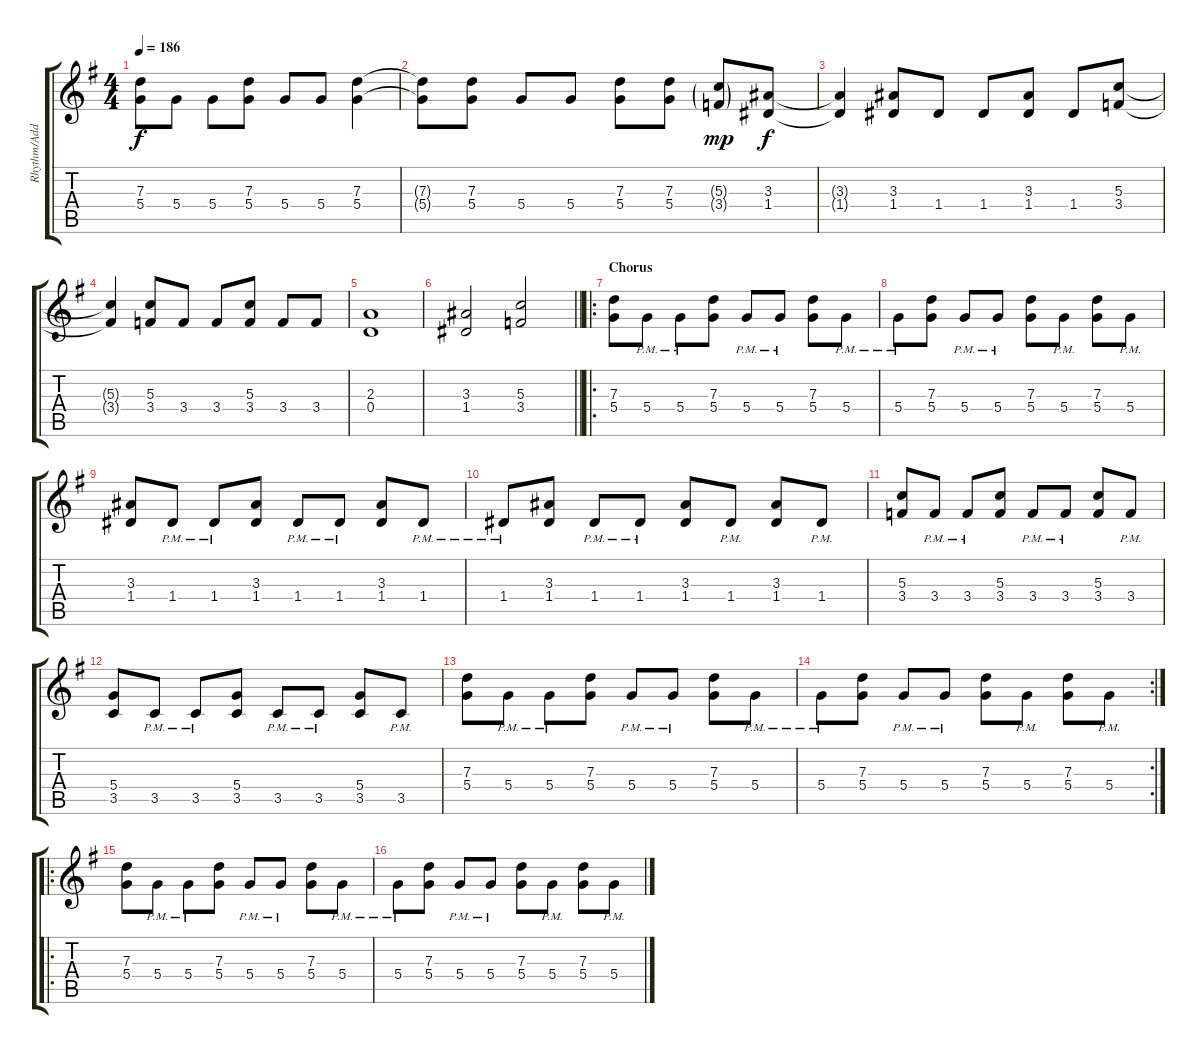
\track ("Rhythm/Add. lead" "Rhythm/Add") {instrument distortionguitar}
\staff {score tabs}
\tuning (E4 B3 G3 D3 A2 D2) {hide}
\ts (4 4)
\tempo 186
\clef g2
\ks g
(7.3 5.4).8{dy f} 5.4.8 5.4.8 (7.3 5.4).8 5.4.8 5.4.8 (7.3 5.4).4 |
(7.3{t} 5.4{t}).8 (7.3 5.4).8 5.4.8 5.4.8 (7.3 5.4).8 (7.3 5.4).8 (5.3{g} 3.4{g}).8{dy mp} (3.3 1.4).8{dy f} |
(3.3{t} 1.4{t}).4 (3.3 1.4).8 1.4.8 1.4.8 (3.3 1.4).8 1.4.8 (5.3 3.4).8 |
(5.3{t} 3.4{t}).4 (5.3 3.4).8 3.4.8 3.4.8 (5.3 3.4).8 3.4.8 3.4.8 |
(2.3 0.4).1 |
\barLineRight lightlight
(3.3 1.4).2 (5.3 3.4).2 |
\ro
\section ("" "Chorus")
(7.3 5.4).8 5.4{pm}.8 5.4{pm}.8 (7.3 5.4).8 5.4{pm}.8 5.4{pm}.8 (7.3 5.4).8 5.4{pm}.8 |
5.4{pm}.8 (7.3 5.4).8 5.4{pm}.8 5.4{pm}.8 (7.3 5.4).8 5.4{pm}.8 (7.3 5.4).8 5.4{pm}.8 |
(3.3 1.4).8 1.4{pm}.8 1.4{pm}.8 (3.3 1.4).8 1.4{pm}.8 1.4{pm}.8 (3.3 1.4).8 1.4{pm}.8 |
1.4{pm}.8 (3.3 1.4).8 1.4{pm}.8 1.4{pm}.8 (3.3 1.4).8 1.4{pm}.8 (3.3 1.4).8 1.4{pm}.8 |
(5.3 3.4).8 3.4{pm}.8 3.4{pm}.8 (5.3 3.4).8 3.4{pm}.8 3.4{pm}.8 (5.3 3.4).8 3.4{pm}.8 |
(5.4 3.5).8 3.5{pm}.8 3.5{pm}.8 (5.4 3.5).8 3.5{pm}.8 3.5{pm}.8 (5.4 3.5).8 3.5{pm}.8 |
(7.3 5.4).8 5.4{pm}.8 5.4{pm}.8 (7.3 5.4).8 5.4{pm}.8 5.4{pm}.8 (7.3 5.4).8 5.4{pm}.8 |
\rc 2
5.4{pm}.8 (7.3 5.4).8 5.4{pm}.8 5.4{pm}.8 (7.3 5.4).8 5.4{pm}.8 (7.3 5.4).8 5.4{pm}.8 |
\ro
(7.3 5.4).8 5.4{pm}.8 5.4{pm}.8 (7.3 5.4).8 5.4{pm}.8 5.4{pm}.8 (7.3 5.4).8 5.4{pm}.8 |
5.4{pm}.8 (7.3 5.4).8 5.4{pm}.8 5.4{pm}.8 (7.3 5.4).8 5.4{pm}.8 (7.3 5.4).8 5.4{pm}.8
